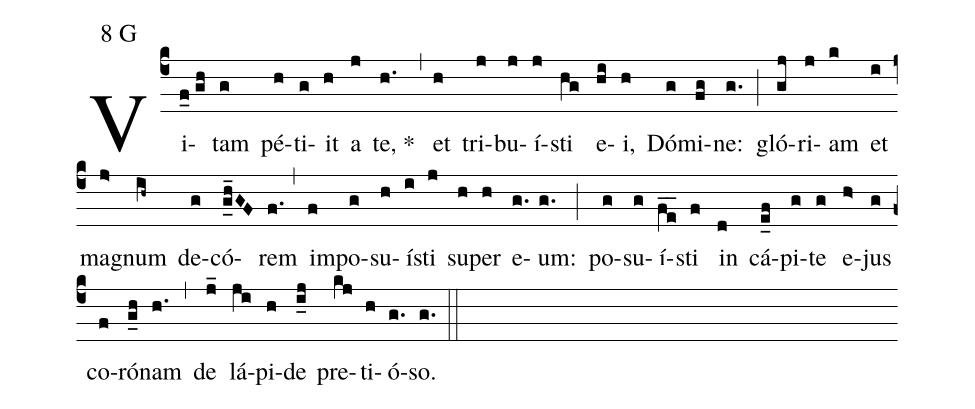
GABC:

mode:8 G;
%%
(c4) Vi(f_0//gh)tam(g) pé(h)ti(g)it(h) a(j) te,(h.) *()(,) et(h) tri(j)bu(j)í(j)sti(hg) e(hi)i,(h) Dó(g)mi(fg)ne:(g.) (;) gló(gj)ri(j)am(k) et(i) ma(j>)gnum(ih~) de(g)có(g_h_GF)rem(f.) (,) im(f)po(g)su(h)í(i)sti(j) su(h)per(h) e(g.)um:(g.) (;) po(g)su(g)í(fe__)sti(f) in(d) cá(e_f)pi(g)te(g) e(h>)jus(g) co(f)ró(g_h)nam(h.) (,) de(j_) lá(ji)pi(h)de(i_j) pre(kj)ti(h)ó(g.)so.(g.) (::)
